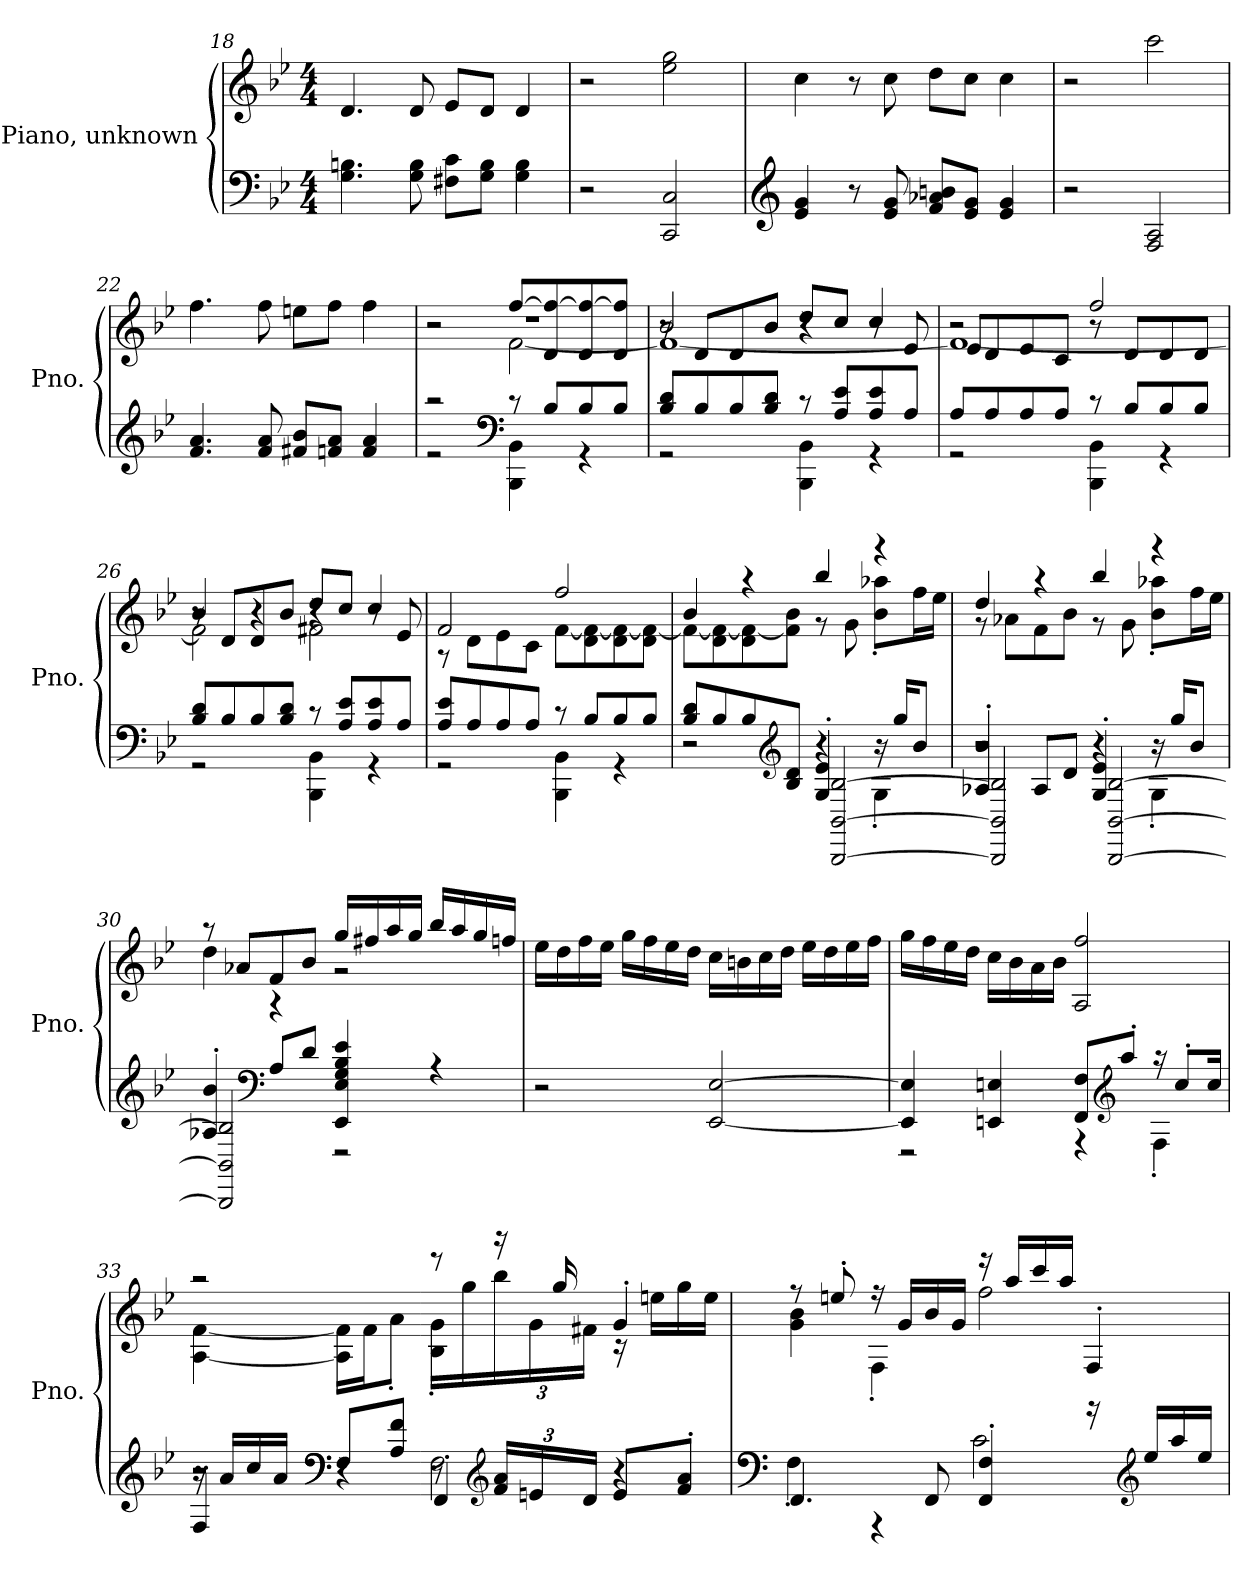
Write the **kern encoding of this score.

**kern	**kern
*part1	*part1
*staff2	*staff1
*I"Piano, unknown	*
*I'Pno.	*
!!LO:LB:g=z
*clefF4	*clefG2
*k[b-e-]	*k[b-e-]
*M4/4	*M4/4
=18	=18
4.G\ 4.Bn\	4.d/
8G\ 8B\	8d/
8F#X\ 8c\L	8e-/L
8G\ 8B\J	8d/J
4G\ 4B\	4d/
=19	=19
2r	2r
2CC/ 2C/	2ee-\ 2gg\
=20	=20
*clefG2	*
4e-/ 4g/	4cc\
8r	8r
8e-/ 8g/	8cc\
8f/ 8a-X/ 8bn/L	8dd\L
8e-/ 8g/J	8cc\J
4e-/ 4g/	4cc\
=21	=21
2r	2r
2F/ 2A/	2ccc\
=22	=22
4.f/ 4.a/	4.ff\
8f/ 8a/	8ff\
8f#X/ 8b-/L	8een\L
8fn/ 8a/J	8ff\J
4f/ 4a/	4ff\
=23	=23
*^	*^
*	*	*	*^
2r	2r	1r	2r	2r
*clefF4	*	*	*	*
8r	4BBB-\ 4BB-\	.	[2f\	[8ff/L
8B-/L	.	.	.	8d/ 8ff/_
8B-/	4r	.	.	8d/ 8ff/_
8B-/J	.	.	.	8d/ 8ff/]J
!!LO:LB:g=z	!!	!!
=24	=24	=24	=24	=24
8B-/ 8d/L	2r	2b-/	1f_	8r
8B-/	.	.	.	8d/L
8B-/	.	.	.	8d/
8B-/ 8d/J	.	.	.	8b-/J
8r	4BBB-\ 4BB-\	4r	.	8dd/L
8A/ 8e-/L	.	.	.	8cc/J
8A/ 8e-/	4r	4cc/	.	8r
8A/J	.	.	.	8e-/
=25	=25	=25	=25	=25
8A/L	2r	2r	1f_	8e-/L
8A/	.	.	.	8d/
8A/	.	.	.	8e-/
8A/J	.	.	.	8c/J
8r	4BBB-\ 4BB-\	2ff/	.	8r
8B-/L	.	.	.	8d/L
8B-/	4r	.	.	8d/
8B-/J	.	.	.	8d/J
=26	=26	=26	=26	=26
8B-/ 8d/L	2r	4b-/	2f\]	8r
8B-/	.	.	.	8d/L
8B-/	.	4r	.	8d/
8B-/ 8d/J	.	.	.	8b-/J
8r	4BBB-\ 4BB-\	4r	2f#X\	8dd/L
8A/ 8e-/L	.	.	.	8cc/J
8A/ 8e-/	4r	4cc/	.	8r
8A/J	.	.	.	8e-/
*	*	*	*v	*v
=27	=27	=27	=27
8A/ 8e-/L	2r	2f/	8r
8A/	.	.	8d\L
8A/	.	.	8e-\
8A/J	.	.	8c\J
8r	4BBB-\ 4BB-\	2ff/	[8f\L
8B-/L	.	.	8d\ 8f\_
8B-/	4r	.	8d\ 8f\_
8B-/J	.	.	8d\ 8f\_J
!!LO:PB:g=z	!!
=28	=28	=28	=28
*	*^	*	*
8B-/ 8d/L	2r	2r	4b-/	8f\L_
8B-/	.	.	.	8d\ 8f\_
8B-/	.	.	4r	8d\ 8f\_
*clefG2	*	*	*	*
8B-/ 8d/J	.	.	.	8f\] 8b-\J
4G/' 4e-/'	4r	[2BBB-/ [2BB-/ [2B-/	4bb-/	8r
.	.	.	.	8g\
16r	4G'\	.	4r	8b-\' 8aa-X\'L
16gg/KL	.	.	.	.
8b-/J	.	.	.	16ff\L
.	.	.	.	16ee-\JJ
=29	=29	=29	=29	=29
4A-X/' 4b-/'	2r	2BBB-/] 2BB-/] 2B-/]	4dd/	8r
.	.	.	.	8a-X\L
8A-/L	.	.	4r	8f\
8d/J	.	.	.	8b-\J
4G/' 4e-/'	4r	[2BBB-/ [2BB-/ [2B-/	4bb-/	8r
.	.	.	.	8g\
16r	4G'\	.	4r	8b-\' 8aa-X\'L
16gg/KL	.	.	.	.
8b-/J	.	.	.	16ff\L
.	.	.	.	16ee-\JJ
*	*v	*v	*	*
=30	=30	=30	=30
4A-X/' 4b-/'	2BBB-/] 2BB-/] 2B-/]	8r	4dd\
.	.	8a-X/L	.
*clefF4	*	*	*
8A-/L	.	8f/	4r
8d/J	.	8b-/J	.
4EE-/ 4E-/ 4G/ 4B-/ 4e-/	2r	16gg/LL	2r
.	.	16ff#X/	.
.	.	16aa/	.
.	.	16gg/JJ	.
4r	.	16bb-/LL	.
.	.	16aa/	.
.	.	16gg/	.
.	.	16ffn/JJ	.
*v	*v	*	*
*	*v	*v
!!LO:LB:g=z
=31	=31
2r	16ee-\LL
.	16dd\
.	16ff\
.	16ee-\JJ
.	16gg\LL
.	16ff\
.	16ee-\
.	16dd\JJ
[2EE-/ [2E-/	16cc\LL
.	16bn\
.	16cc\
.	16dd\JJ
.	16ee-\LL
.	16dd\
.	16ee-\
.	16ff\JJ
=32	=32
*^	*
4EE-/] 4E-/]	2r	16gg\LL
.	.	16ff\
.	.	16ee-\
.	.	16dd\JJ
4EEn/ 4En/	.	16cc\LL
.	.	16b-\
.	.	16a\
.	.	16b-\JJ
8FF/ 8F/L	4r	2A/ 2ff/
*clefG2	*	*
8aa'/J	.	.
16r	4F'\	.
8cc'/L	.	.
16cc/Jk	.	.
!!LO:LB:g=z
=33	=33	=33
*	*^	*^
16r	2r	4F'/	2r	[4A\ [4f\
16a/LL	.	.	.	.
16cc/	.	.	.	.
16a/JJ	.	.	.	.
*clefF4	*	*	*	*
8F/L	.	4r	.	16A\] 16f\]LL
.	.	.	.	16f\J
8A/ 8f/J	.	.	.	8a'\J
8r	2F\	4FF'/	8r	16B-\' 16g\'LL
.	.	.	.	16gg\
*clefG2	*	*	*	*
*Xbrackettup	*	*	*	*Xbrackettup
24f/ 24a/LL	.	.	16r	24bb-\
24en/	.	.	.	24g\
.	.	.	16gg/	.
24d/JJ	.	.	.	24f#X\JJ
8e/L	.	4r	4g'/	16r
.	.	.	.	16een\LL
8f/' 8a/'J	.	.	.	16gg\
.	.	.	.	16ee\JJ
*v	*v	*v	*	*
=34	=34	=34
*clefF4	*	*
*^	*	*
4.FF/	4F'\	8r	4g\ 4b-\
.	.	8een'/	.
.	4r	16r	4F'\
.	.	16g/LL	.
8FF/	.	16b-/	.
.	.	16g/JJ	.
4FF/' 4F/'	2c\	16r	2ff\
.	.	16aa/LL	.
.	.	16ccc/	.
.	.	16aa/JJ	.
16r	.	4F'/	.
*clefG2	*	*	*
16ee-/LL	.	.	.
16aa/	.	.	.
16ee-/JJ	.	.	.
*v	*v	*	*
*	*v	*v
=	=
*-	*-
